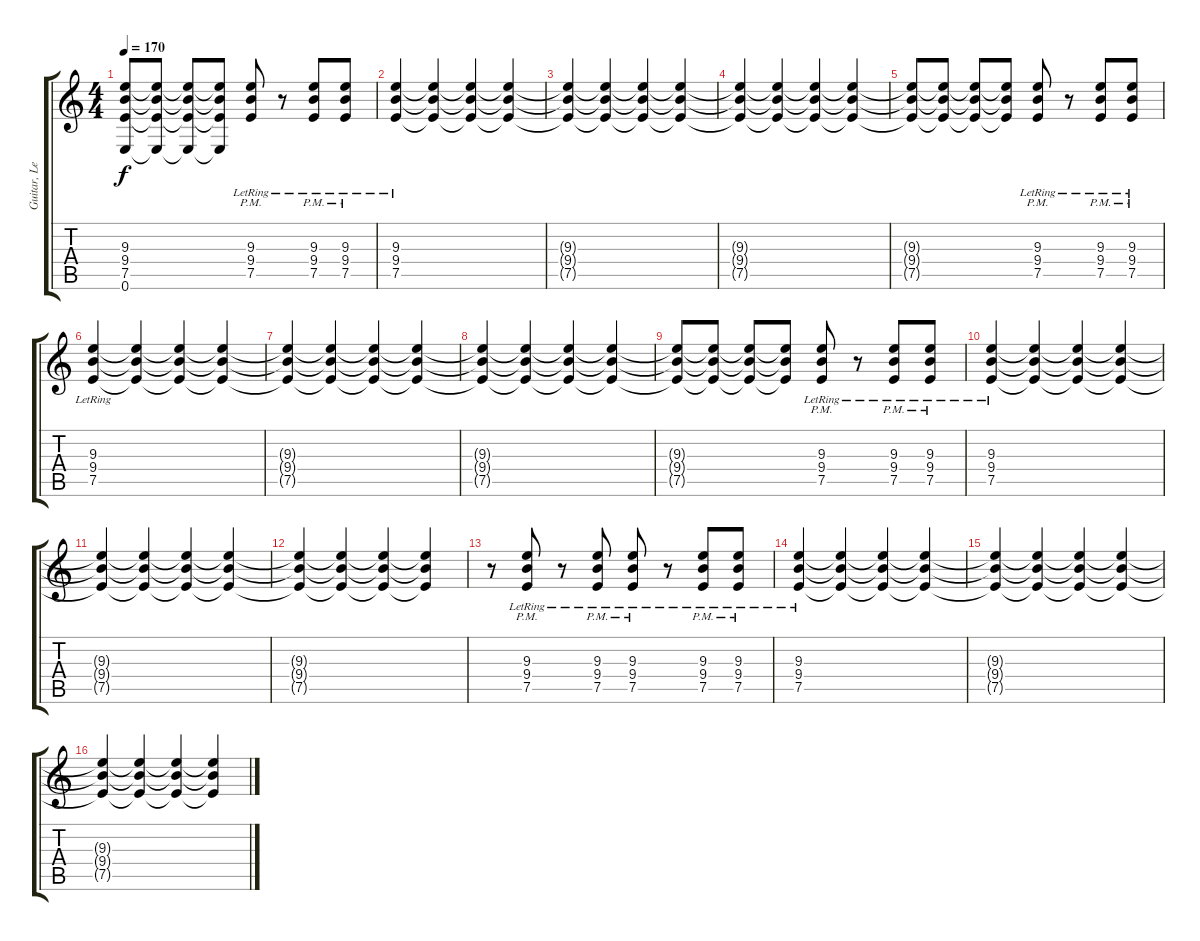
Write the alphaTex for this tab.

\track ("Guitar, Lead" "Guitar, Le") {mute instrument distortionguitar}
\staff {score tabs}
\tuning (E4 B3 G3 D3 A2 E2) {hide}
\ts (4 4)
\tempo 170
\clef g2
\ks c
(9.3{t} 9.4{t} 7.5{t} 0.6{t}).8{dy f} (9.3{t} 9.4{t} 7.5{t} 0.6{t}).8 (9.3{t} 9.4{t} 7.5{t} 0.6{t}).8 (9.3{t} 9.4{t} 7.5{t} 0.6{t}).8 (9.3{pm lr} 9.4{pm lr} 7.5{pm lr}).8 r.8 (9.3{pm lr} 9.4{pm lr} 7.5{pm lr}).8 (9.3{pm lr} 9.4{pm lr} 7.5{pm lr}).8 |
(9.3{lr} 9.4{lr} 7.5{lr}).4 (9.3{t} 9.4{t} 7.5{t}).4 (9.3{t} 9.4{t} 7.5{t}).4 (9.3{t} 9.4{t} 7.5{t}).4 |
(9.3{t} 9.4{t} 7.5{t}).4 (9.3{t} 9.4{t} 7.5{t}).4 (9.3{t} 9.4{t} 7.5{t}).4 (9.3{t} 9.4{t} 7.5{t}).4 |
(9.3{t} 9.4{t} 7.5{t}).4 (9.3{t} 9.4{t} 7.5{t}).4 (9.3{t} 9.4{t} 7.5{t}).4 (9.3{t} 9.4{t} 7.5{t}).4 |
(9.3{t} 9.4{t} 7.5{t}).8 (9.3{t} 9.4{t} 7.5{t}).8 (9.3{t} 9.4{t} 7.5{t}).8 (9.3{t} 9.4{t} 7.5{t}).8 (9.3{pm lr} 9.4{pm lr} 7.5{pm lr}).8 r.8 (9.3{pm lr} 9.4{pm lr} 7.5{pm lr}).8 (9.3{pm lr} 9.4{pm lr} 7.5{pm lr}).8 |
(9.3{lr} 9.4{lr} 7.5{lr}).4 (9.3{t} 9.4{t} 7.5{t}).4 (9.3{t} 9.4{t} 7.5{t}).4 (9.3{t} 9.4{t} 7.5{t}).4 |
(9.3{t} 9.4{t} 7.5{t}).4 (9.3{t} 9.4{t} 7.5{t}).4 (9.3{t} 9.4{t} 7.5{t}).4 (9.3{t} 9.4{t} 7.5{t}).4 |
(9.3{t} 9.4{t} 7.5{t}).4 (9.3{t} 9.4{t} 7.5{t}).4 (9.3{t} 9.4{t} 7.5{t}).4 (9.3{t} 9.4{t} 7.5{t}).4 |
(9.3{t} 9.4{t} 7.5{t}).8 (9.3{t} 9.4{t} 7.5{t}).8 (9.3{t} 9.4{t} 7.5{t}).8 (9.3{t} 9.4{t} 7.5{t}).8 (9.3{pm lr} 9.4{pm lr} 7.5{pm lr}).8 r.8 (9.3{pm lr} 9.4{pm lr} 7.5{pm lr}).8 (9.3{pm lr} 9.4{pm lr} 7.5{pm lr}).8 |
(9.3{lr} 9.4{lr} 7.5{lr}).4 (9.3{t} 9.4{t} 7.5{t}).4 (9.3{t} 9.4{t} 7.5{t}).4 (9.3{t} 9.4{t} 7.5{t}).4 |
(9.3{t} 9.4{t} 7.5{t}).4 (9.3{t} 9.4{t} 7.5{t}).4 (9.3{t} 9.4{t} 7.5{t}).4 (9.3{t} 9.4{t} 7.5{t}).4 |
(9.3{t} 9.4{t} 7.5{t}).4 (9.3{t} 9.4{t} 7.5{t}).4 (9.3{t} 9.4{t} 7.5{t}).4 (9.3{t} 9.4{t} 7.5{t}).4 |
r.8 (9.3{pm lr} 9.4{pm lr} 7.5{pm lr}).8 r.8 (9.3{pm lr} 9.4{pm lr} 7.5{pm lr}).8 (9.3{pm lr} 9.4{pm lr} 7.5{pm lr}).8 r.8 (9.3{pm lr} 9.4{pm lr} 7.5{pm lr}).8 (9.3{pm lr} 9.4{pm lr} 7.5{pm lr}).8 |
(9.3{lr} 9.4{lr} 7.5{lr}).4 (9.3{t} 9.4{t} 7.5{t}).4 (9.3{t} 9.4{t} 7.5{t}).4 (9.3{t} 9.4{t} 7.5{t}).4 |
(9.3{t} 9.4{t} 7.5{t}).4 (9.3{t} 9.4{t} 7.5{t}).4 (9.3{t} 9.4{t} 7.5{t}).4 (9.3{t} 9.4{t} 7.5{t}).4 |
(9.3{t} 9.4{t} 7.5{t}).4 (9.3{t} 9.4{t} 7.5{t}).4 (9.3{t} 9.4{t} 7.5{t}).4 (9.3{t} 9.4{t} 7.5{t}).4
